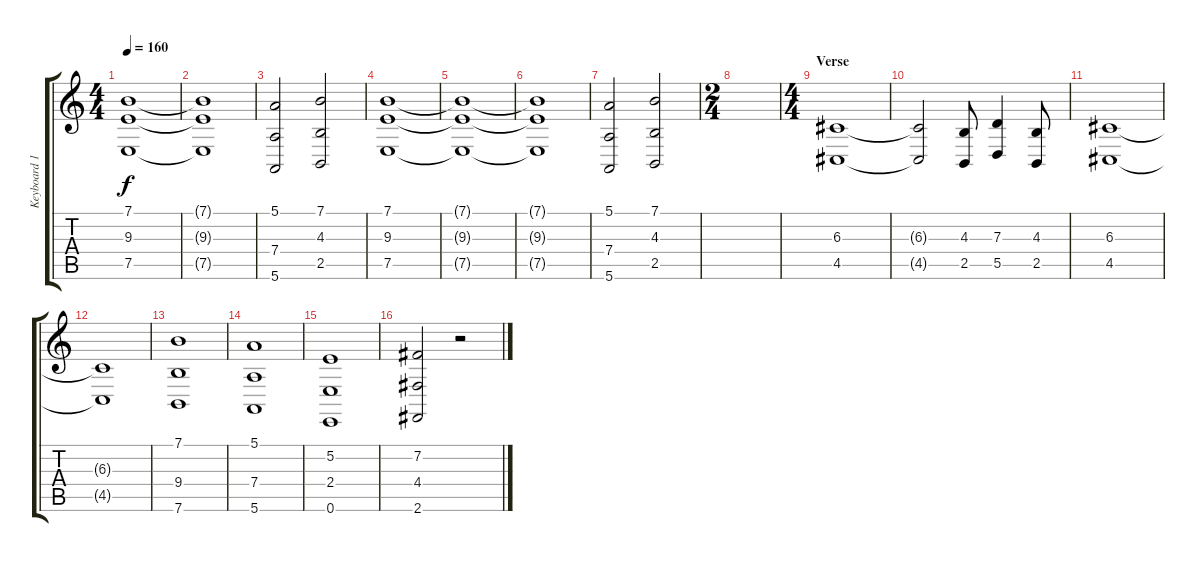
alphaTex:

\track ("Keyboard 1" "Keyboard 1") {instrument stringensemble1}
\staff {score tabs}
\tuning (E4 B3 G3 D3 A2 E2) {hide}
\ts (4 4)
\tempo 160
\clef g2
\ks c
(7.1{t} 9.3{t} 7.5{t}).1{dy f} |
(7.1{t} 9.3{t} 7.5{t}).1 |
(5.1 7.4 5.6).2 (7.1 4.3 2.5).2 |
(7.1 9.3 7.5).1{volume 10} |
(7.1{t} 9.3{t} 7.5{t}).1 |
(7.1{t} 9.3{t} 7.5{t}).1 |
(5.1 7.4 5.6).2 (7.1 4.3 2.5).2 |
\ts (2 4)
|
\ts (4 4)
\section ("" "Verse")
(6.3 4.5).1 |
(6.3{t} 4.5{t}).2 (4.3 2.5).8 (7.3 5.5).4 (4.3 2.5).8 |
(6.3 4.5).1 |
(6.3{t} 4.5{t}).1 |
(7.1 9.4 7.6).1 |
(5.1 7.4 5.6).1 |
(5.2 2.4 0.6).1 |
(7.2 4.4 2.6).2 r.2
